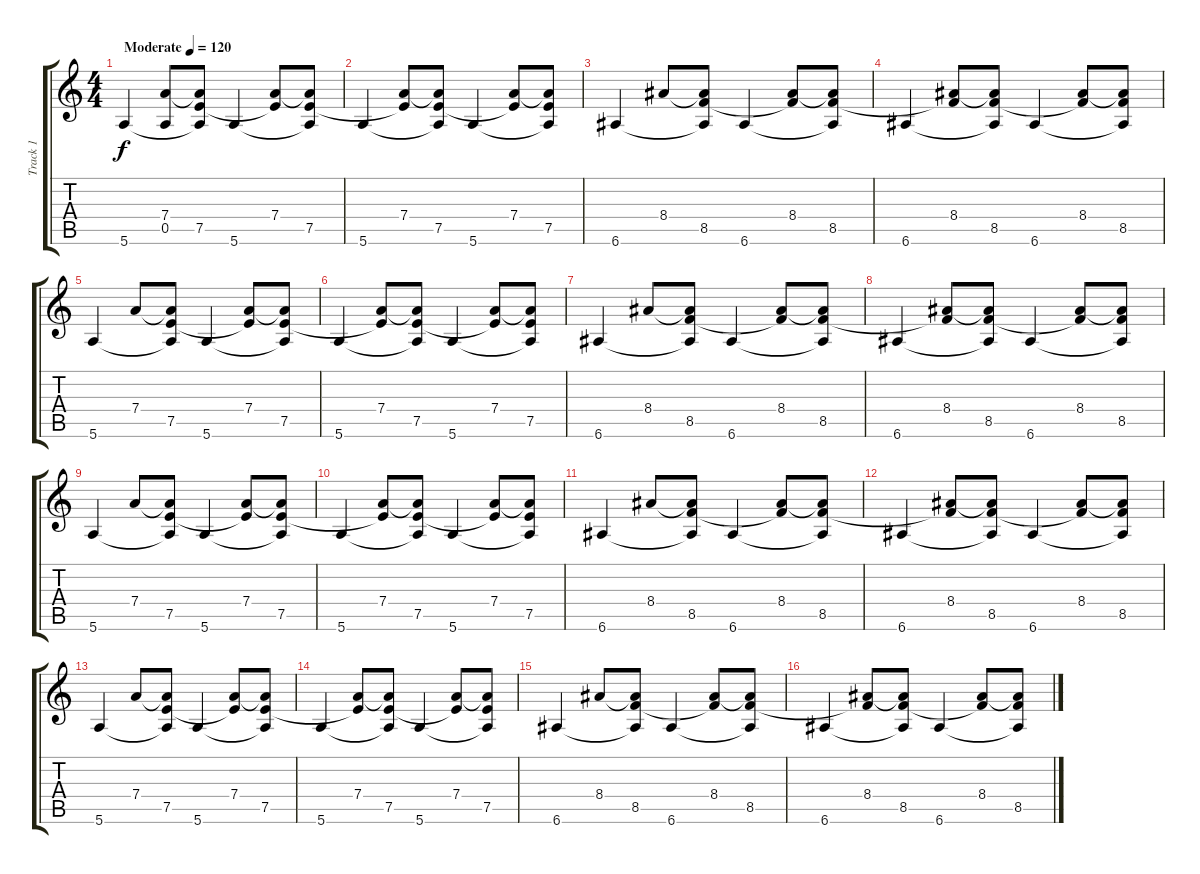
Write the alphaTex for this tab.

\track ("Track 1" "Track 1") {instrument distortionguitar}
\staff {score tabs}
\tuning (E4 B3 G3 D3 A2 E2) {hide}
\ts (4 4)
\tempo (120 "Moderate")
\clef g2
\ks c
5.6.4{dy f instrument distortionguitar} (7.4 0.5).8 (7.4{t} 7.5 5.6{t}).8 5.6.4 (7.4 7.5{t}).8 (7.4{t} 7.5 5.6{t}).8 |
5.6.4 (7.4 7.5{t}).8 (7.4{t} 7.5 5.6{t}).8 5.6.4 (7.4 7.5{t}).8 (7.4{t} 7.5 5.6{t}).8 |
6.6.4 8.4.8 (8.4{t} 8.5 6.6{t}).8 6.6.4 (8.4 8.5{t}).8 (8.4{t} 8.5 6.6{t}).8 |
6.6.4 (8.4 8.5{t}).8 (8.4{t} 8.5 6.6{t}).8 6.6.4 (8.4 8.5{t}).8 (8.4{t} 8.5 6.6{t}).8 |
5.6.4 7.4.8 (7.4{t} 7.5 5.6{t}).8 5.6.4 (7.4 7.5{t}).8 (7.4{t} 7.5 5.6{t}).8 |
5.6.4 (7.4 7.5{t}).8 (7.4{t} 7.5 5.6{t}).8 5.6.4 (7.4 7.5{t}).8 (7.4{t} 7.5 5.6{t}).8 |
6.6.4 8.4.8 (8.4{t} 8.5 6.6{t}).8 6.6.4 (8.4 8.5{t}).8 (8.4{t} 8.5 6.6{t}).8 |
6.6.4 (8.4 8.5{t}).8 (8.4{t} 8.5 6.6{t}).8 6.6.4 (8.4 8.5{t}).8 (8.4{t} 8.5 6.6{t}).8 |
5.6.4 7.4.8 (7.4{t} 7.5 5.6{t}).8 5.6.4 (7.4 7.5{t}).8 (7.4{t} 7.5 5.6{t}).8 |
5.6.4 (7.4 7.5{t}).8 (7.4{t} 7.5 5.6{t}).8 5.6.4 (7.4 7.5{t}).8 (7.4{t} 7.5 5.6{t}).8 |
6.6.4 8.4.8 (8.4{t} 8.5 6.6{t}).8 6.6.4 (8.4 8.5{t}).8 (8.4{t} 8.5 6.6{t}).8 |
6.6.4 (8.4 8.5{t}).8 (8.4{t} 8.5 6.6{t}).8 6.6.4 (8.4 8.5{t}).8 (8.4{t} 8.5 6.6{t}).8 |
5.6.4 7.4.8 (7.4{t} 7.5 5.6{t}).8 5.6.4 (7.4 7.5{t}).8 (7.4{t} 7.5 5.6{t}).8 |
5.6.4 (7.4 7.5{t}).8 (7.4{t} 7.5 5.6{t}).8 5.6.4 (7.4 7.5{t}).8 (7.4{t} 7.5 5.6{t}).8 |
6.6.4 8.4.8 (8.4{t} 8.5 6.6{t}).8 6.6.4 (8.4 8.5{t}).8 (8.4{t} 8.5 6.6{t}).8 |
6.6.4 (8.4 8.5{t}).8 (8.4{t} 8.5 6.6{t}).8 6.6.4 (8.4 8.5{t}).8 (8.4{t} 8.5 6.6{t}).8
